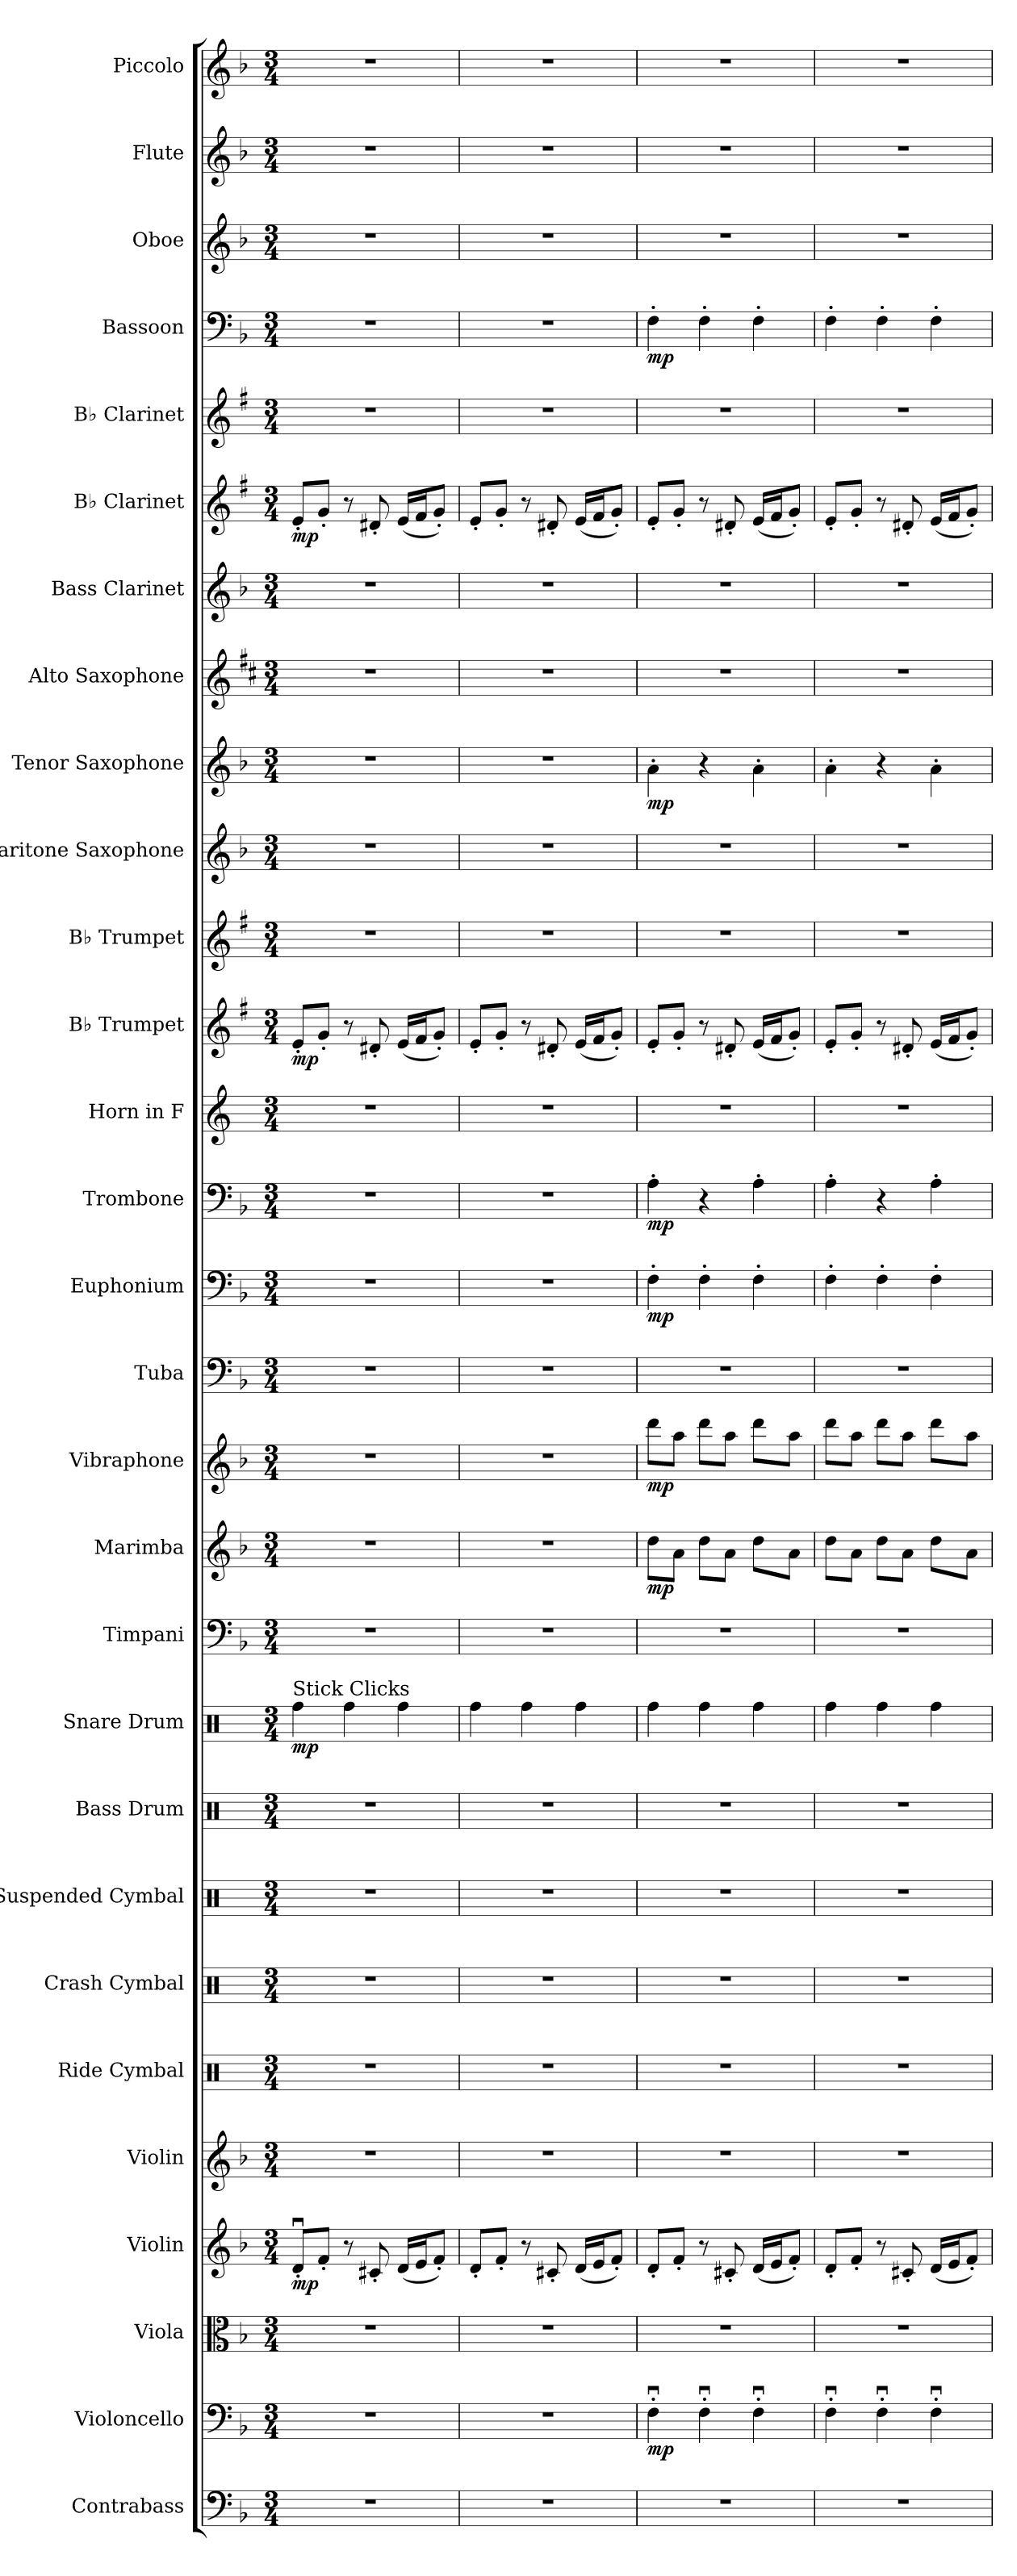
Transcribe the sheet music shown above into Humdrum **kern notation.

**kern	**kern	**dynam	**kern	**kern	**dynam	**kern	**kern	**kern	**kern	**kern	**kern	**dynam	**kern	**kern	**dynam	**kern	**dynam	**kern	**kern	**dynam	**kern	**dynam	**kern	**kern	**dynam	**kern	**kern	**kern	**dynam	**kern	**kern	**kern	**dynam	**kern	**kern	**dynam	**kern	**kern	**kern
*part29	*part28	*part28	*part27	*part26	*part26	*part25	*part24	*part23	*part22	*part21	*part20	*part20	*part19	*part18	*part18	*part17	*part17	*part16	*part15	*part15	*part14	*part14	*part13	*part12	*part12	*part11	*part10	*part9	*part9	*part8	*part7	*part6	*part6	*part5	*part4	*part4	*part3	*part2	*part1
*staff29	*staff28	*staff28	*staff27	*staff26	*staff26	*staff25	*staff24	*staff23	*staff22	*staff21	*staff20	*staff20	*staff19	*staff18	*staff18	*staff17	*staff17	*staff16	*staff15	*staff15	*staff14	*staff14	*staff13	*staff12	*staff12	*staff11	*staff10	*staff9	*staff9	*staff8	*staff7	*staff6	*staff6	*staff5	*staff4	*staff4	*staff3	*staff2	*staff1
*I"Contrabass	*I"Violoncello	*	*I"Viola	*I"Violin	*	*I"Violin	*I"Ride Cymbal	*I"Crash Cymbal	*I"Suspended Cymbal	*I"Bass Drum	*I"Snare Drum	*	*I"Timpani	*I"Marimba	*	*I"Vibraphone	*	*I"Tuba	*I"Euphonium	*	*I"Trombone	*	*I"Horn in F	*I"B♭ Trumpet	*	*I"B♭ Trumpet	*I"Baritone Saxophone	*I"Tenor Saxophone	*	*I"Alto Saxophone	*I"Bass Clarinet	*I"B♭ Clarinet	*	*I"B♭ Clarinet	*I"Bassoon	*	*I"Oboe	*I"Flute	*I"Piccolo
*I'Cb.	*I'Vc.	*	*I'Vla.	*I'Vln.	*	*I'Vln.	*I'R. Cym.	*I'Cr. Cym.	*I'Cym.	*I'B. Dr.	*I'Sn. Dr.	*	*I'Timp.	*I'Mrm.	*	*I'Vib.	*	*I'Tba.	*I'Euph.	*	*I'Tbn.	*	*	*I'B♭ Tpt.	*	*I'B♭ Tpt.	*I'Bar. Sax.	*I'T. Sax.	*	*I'A. Sax.	*I'B. Cl.	*I'B♭ Cl.	*	*I'B♭ Cl.	*I'Bsn.	*	*I'Ob.	*I'Fl.	*I'Picc.
*clefF4	*clefF4	*	*clefC3	*clefG2	*	*clefG2	*clefX	*clefX	*clefX	*clefX	*clefX	*	*clefF4	*clefG2	*	*clefG2	*	*clefF4	*clefF4	*	*clefF4	*	*clefG2	*clefG2	*	*clefG2	*clefG2	*clefG2	*	*clefG2	*clefG2	*clefG2	*	*clefG2	*clefF4	*	*clefG2	*clefG2	*clefG2
*ITrd7c12	*	*	*	*	*	*	*	*	*	*	*	*	*	*	*	*	*	*	*	*	*	*	*ITrd4c7	*ITrd1c2	*	*ITrd1c2	*ITrd12c21	*ITrd8c14	*	*ITrd5c9	*ITrd8c14	*ITrd1c2	*	*ITrd1c2	*	*	*	*	*ITrd-7c-12
*k[b-]	*k[b-]	*	*k[b-]	*k[b-]	*	*k[b-]	*k[]	*k[]	*k[]	*k[]	*k[]	*	*k[b-]	*k[b-]	*	*k[b-]	*	*k[b-]	*k[b-]	*	*k[b-]	*	*k[b-]	*k[b-]	*	*k[b-]	*k[b-]	*k[b-]	*	*k[b-]	*k[b-]	*k[b-]	*	*k[b-]	*k[b-]	*	*k[b-]	*k[b-]	*k[b-]
*M3/4	*M3/4	*	*M3/4	*M3/4	*	*M3/4	*M3/4	*M3/4	*M3/4	*M3/4	*M3/4	*	*M3/4	*M3/4	*	*M3/4	*	*M3/4	*M3/4	*	*M3/4	*	*M3/4	*M3/4	*	*M3/4	*M3/4	*M3/4	*	*M3/4	*M3/4	*M3/4	*	*M3/4	*M3/4	*	*M3/4	*M3/4	*M3/4
*MM155	*MM155	*	*MM155	*MM155	*	*MM155	*MM155	*MM155	*MM155	*MM155	*MM155	*	*MM155	*MM155	*	*MM155	*	*MM155	*MM155	*	*MM155	*	*MM155	*MM155	*	*MM155	*MM155	*MM155	*	*MM155	*MM155	*MM155	*	*MM155	*MM155	*	*MM155	*MM155	*MM155
=1	=1	=1	=1	=1	=1	=1	=1	=1	=1	=1	=1	=1	=1	=1	=1	=1	=1	=1	=1	=1	=1	=1	=1	=1	=1	=1	=1	=1	=1	=1	=1	=1	=1	=1	=1	=1	=1	=1	=1
!	!	!	!	!	!	!	!	!	!	!	!LO:TX:a:t=Stick Clicks	!	!	!	!	!	!	!	!	!	!	!	!	!	!	!	!	!	!	!	!	!	!	!	!	!	!	!	!
!	!	!	!	!	!LO:DY:b	!	!	!	!	!	!	!LO:DY:b	!	!	!	!	!	!	!	!	!	!	!	!	!LO:DY:b	!	!	!	!	!	!	!	!LO:DY:b	!	!	!	!	!	!
2.r	2.r	.	2.r	8du'/L	mp	2.r	2.r	2.r	2.r	2.r	4Rff\	mp	2.r	2.r	.	2.r	.	2.r	2.r	.	2.r	.	2.r	8d'/L	mp	2.r	2.r	2.r	.	2.r	2.r	8d'/L	mp	2.r	2.r	.	2.r	2.r	2.r
.	.	.	.	8f'/J	.	.	.	.	.	.	.	.	.	.	.	.	.	.	.	.	.	.	.	8f'/J	.	.	.	.	.	.	.	8f'/J	.	.	.	.	.	.	.
.	.	.	.	8r	.	.	.	.	.	.	4Rff\	.	.	.	.	.	.	.	.	.	.	.	.	8r	.	.	.	.	.	.	.	8r	.	.	.	.	.	.	.
.	.	.	.	8c#X'/	.	.	.	.	.	.	.	.	.	.	.	.	.	.	.	.	.	.	.	8c#X'/	.	.	.	.	.	.	.	8c#X'/	.	.	.	.	.	.	.
.	.	.	.	(16d/LL	.	.	.	.	.	.	4Rff\	.	.	.	.	.	.	.	.	.	.	.	.	(16d/LL	.	.	.	.	.	.	.	(16d/LL	.	.	.	.	.	.	.
.	.	.	.	16e/J	.	.	.	.	.	.	.	.	.	.	.	.	.	.	.	.	.	.	.	16e/J	.	.	.	.	.	.	.	16e/J	.	.	.	.	.	.	.
.	.	.	.	8f'/J)	.	.	.	.	.	.	.	.	.	.	.	.	.	.	.	.	.	.	.	8f'/J)	.	.	.	.	.	.	.	8f'/J)	.	.	.	.	.	.	.
=2	=2	=2	=2	=2	=2	=2	=2	=2	=2	=2	=2	=2	=2	=2	=2	=2	=2	=2	=2	=2	=2	=2	=2	=2	=2	=2	=2	=2	=2	=2	=2	=2	=2	=2	=2	=2	=2	=2	=2
2.r	2.r	.	2.r	8d'/L	.	2.r	2.r	2.r	2.r	2.r	4Rff\	.	2.r	2.r	.	2.r	.	2.r	2.r	.	2.r	.	2.r	8d'/L	.	2.r	2.r	2.r	.	2.r	2.r	8d'/L	.	2.r	2.r	.	2.r	2.r	2.r
.	.	.	.	8f'/J	.	.	.	.	.	.	.	.	.	.	.	.	.	.	.	.	.	.	.	8f'/J	.	.	.	.	.	.	.	8f'/J	.	.	.	.	.	.	.
.	.	.	.	8r	.	.	.	.	.	.	4Rff\	.	.	.	.	.	.	.	.	.	.	.	.	8r	.	.	.	.	.	.	.	8r	.	.	.	.	.	.	.
.	.	.	.	8c#X'/	.	.	.	.	.	.	.	.	.	.	.	.	.	.	.	.	.	.	.	8c#X'/	.	.	.	.	.	.	.	8c#X'/	.	.	.	.	.	.	.
.	.	.	.	(16d/LL	.	.	.	.	.	.	4Rff\	.	.	.	.	.	.	.	.	.	.	.	.	(16d/LL	.	.	.	.	.	.	.	(16d/LL	.	.	.	.	.	.	.
.	.	.	.	16e/J	.	.	.	.	.	.	.	.	.	.	.	.	.	.	.	.	.	.	.	16e/J	.	.	.	.	.	.	.	16e/J	.	.	.	.	.	.	.
.	.	.	.	8f'/J)	.	.	.	.	.	.	.	.	.	.	.	.	.	.	.	.	.	.	.	8f'/J)	.	.	.	.	.	.	.	8f'/J)	.	.	.	.	.	.	.
=3	=3	=3	=3	=3	=3	=3	=3	=3	=3	=3	=3	=3	=3	=3	=3	=3	=3	=3	=3	=3	=3	=3	=3	=3	=3	=3	=3	=3	=3	=3	=3	=3	=3	=3	=3	=3	=3	=3	=3
!	!	!LO:DY:b	!	!	!	!	!	!	!	!	!	!	!	!	!LO:DY:b	!	!LO:DY:b	!	!	!LO:DY:b	!	!LO:DY:b	!	!	!	!	!	!	!LO:DY:b	!	!	!	!	!	!	!LO:DY:b	!	!	!
2.r	4Fu'\	mp	2.r	8d'/L	.	2.r	2.r	2.r	2.r	2.r	4Rff\	.	2.r	8dd\L	mp	8ddd\L	mp	2.r	4F'\	mp	4A'\	mp	2.r	8d'/L	.	2.r	2.r	4A'\	mp	2.r	2.r	8d'/L	.	2.r	4F'\	mp	2.r	2.r	2.r
.	.	.	.	8f'/J	.	.	.	.	.	.	.	.	.	8a\J	.	8aa\J	.	.	.	.	.	.	.	8f'/J	.	.	.	.	.	.	.	8f'/J	.	.	.	.	.	.	.
.	4Fu'\	.	.	8r	.	.	.	.	.	.	4Rff\	.	.	8dd\L	.	8ddd\L	.	.	4F'\	.	4r	.	.	8r	.	.	.	4r	.	.	.	8r	.	.	4F'\	.	.	.	.
.	.	.	.	8c#X'/	.	.	.	.	.	.	.	.	.	8a\J	.	8aa\J	.	.	.	.	.	.	.	8c#X'/	.	.	.	.	.	.	.	8c#X'/	.	.	.	.	.	.	.
.	4Fu'\	.	.	(16d/LL	.	.	.	.	.	.	4Rff\	.	.	8dd\L	.	8ddd\L	.	.	4F'\	.	4A'\	.	.	(16d/LL	.	.	.	4A'\	.	.	.	(16d/LL	.	.	4F'\	.	.	.	.
.	.	.	.	16e/J	.	.	.	.	.	.	.	.	.	.	.	.	.	.	.	.	.	.	.	16e/J	.	.	.	.	.	.	.	16e/J	.	.	.	.	.	.	.
.	.	.	.	8f'/J)	.	.	.	.	.	.	.	.	.	8a\J	.	8aa\J	.	.	.	.	.	.	.	8f'/J)	.	.	.	.	.	.	.	8f'/J)	.	.	.	.	.	.	.
!!LO:PB:g=z
=4	=4	=4	=4	=4	=4	=4	=4	=4	=4	=4	=4	=4	=4	=4	=4	=4	=4	=4	=4	=4	=4	=4	=4	=4	=4	=4	=4	=4	=4	=4	=4	=4	=4	=4	=4	=4	=4	=4	=4
2.r	4Fu'\	.	2.r	8d'/L	.	2.r	2.r	2.r	2.r	2.r	4Rff\	.	2.r	8dd\L	.	8ddd\L	.	2.r	4F'\	.	4A'\	.	2.r	8d'/L	.	2.r	2.r	4A'\	.	2.r	2.r	8d'/L	.	2.r	4F'\	.	2.r	2.r	2.r
.	.	.	.	8f'/J	.	.	.	.	.	.	.	.	.	8a\J	.	8aa\J	.	.	.	.	.	.	.	8f'/J	.	.	.	.	.	.	.	8f'/J	.	.	.	.	.	.	.
.	4Fu'\	.	.	8r	.	.	.	.	.	.	4Rff\	.	.	8dd\L	.	8ddd\L	.	.	4F'\	.	4r	.	.	8r	.	.	.	4r	.	.	.	8r	.	.	4F'\	.	.	.	.
.	.	.	.	8c#X'/	.	.	.	.	.	.	.	.	.	8a\J	.	8aa\J	.	.	.	.	.	.	.	8c#X'/	.	.	.	.	.	.	.	8c#X'/	.	.	.	.	.	.	.
.	4Fu'\	.	.	(16d/LL	.	.	.	.	.	.	4Rff\	.	.	8dd\L	.	8ddd\L	.	.	4F'\	.	4A'\	.	.	(16d/LL	.	.	.	4A'\	.	.	.	(16d/LL	.	.	4F'\	.	.	.	.
.	.	.	.	16e/J	.	.	.	.	.	.	.	.	.	.	.	.	.	.	.	.	.	.	.	16e/J	.	.	.	.	.	.	.	16e/J	.	.	.	.	.	.	.
.	.	.	.	8f'/J)	.	.	.	.	.	.	.	.	.	8a\J	.	8aa\J	.	.	.	.	.	.	.	8f'/J)	.	.	.	.	.	.	.	8f'/J)	.	.	.	.	.	.	.
=	=	=	=	=	=	=	=	=	=	=	=	=	=	=	=	=	=	=	=	=	=	=	=	=	=	=	=	=	=	=	=	=	=	=	=	=	=	=	=
*-	*-	*-	*-	*-	*-	*-	*-	*-	*-	*-	*-	*-	*-	*-	*-	*-	*-	*-	*-	*-	*-	*-	*-	*-	*-	*-	*-	*-	*-	*-	*-	*-	*-	*-	*-	*-	*-	*-	*-
